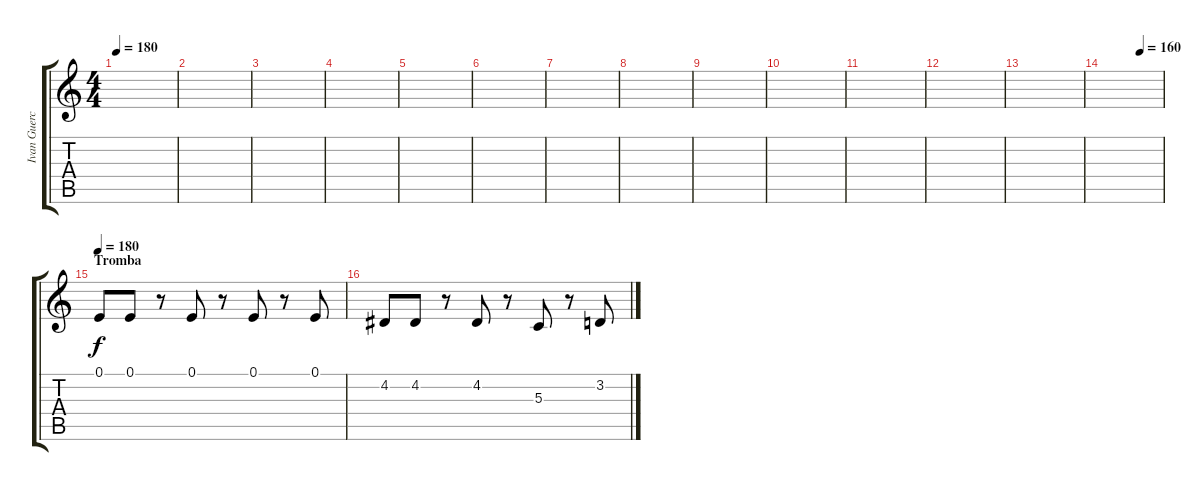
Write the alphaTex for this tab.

\track ("Ivan Guercio Troio" "Ivan Guerc") {instrument brasssection}
\staff {score tabs}
\tuning (E4 B3 G3 D3 A2 E2) {hide}
\ts (4 4)
\tempo 180
\clef g2
\ks c
|
|
|
|
|
|
|
|
|
|
|
|
|
\tempo (160 0.625)
|
\section ("" "Tromba")
\tempo 180
0.1.8 0.1.8 r.8 0.1.8 r.8 0.1.8 r.8 0.1.8 |
4.2.8 4.2.8 r.8 4.2.8 r.8 5.3.8 r.8 3.2.8
